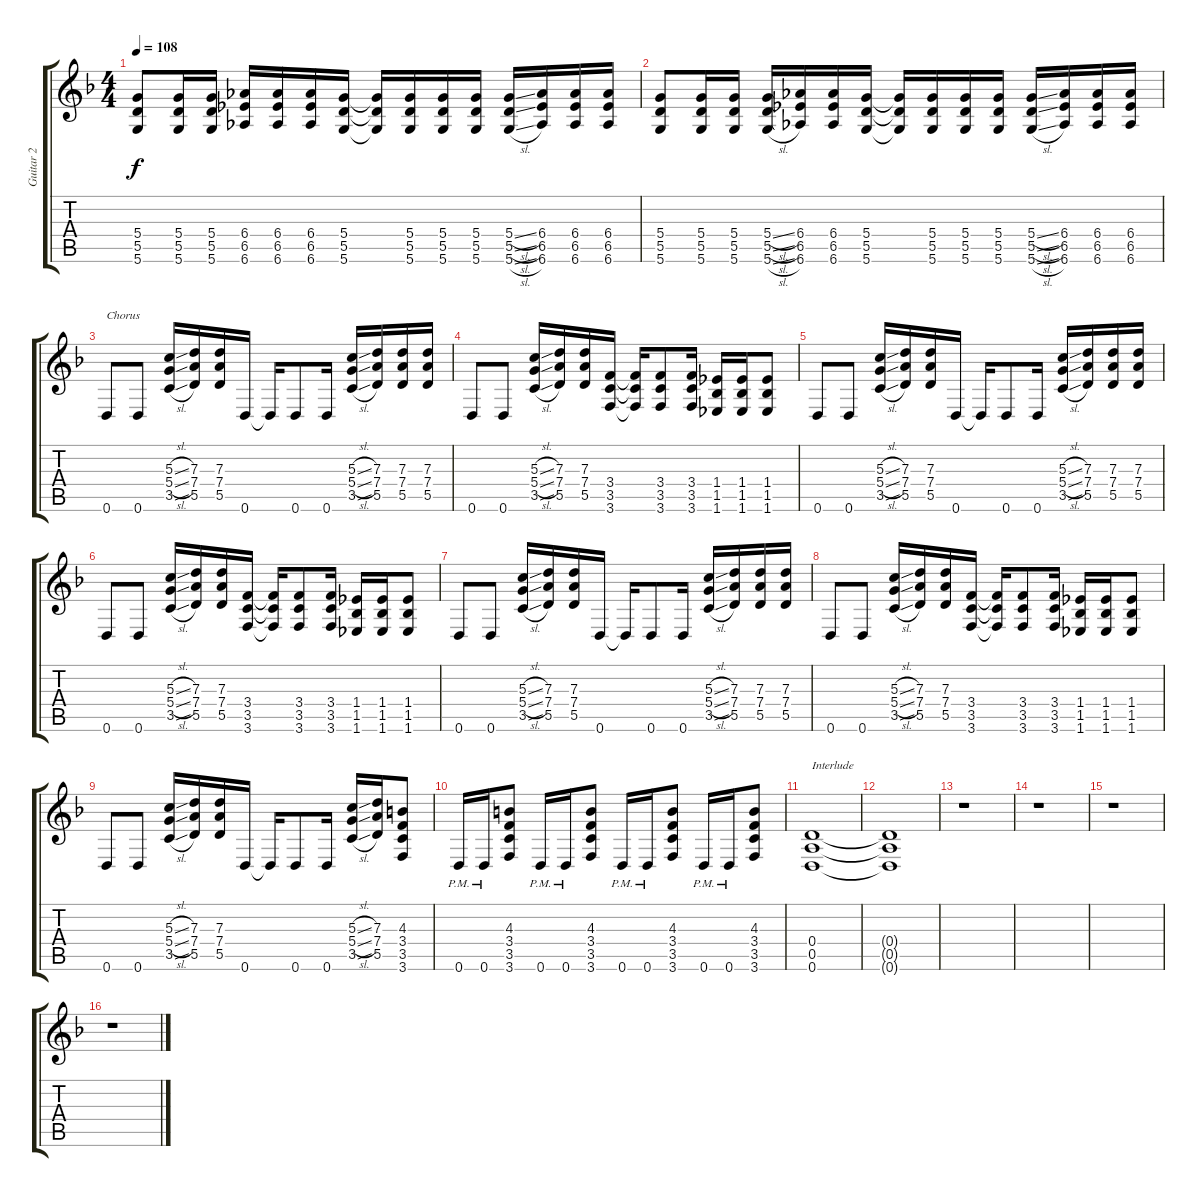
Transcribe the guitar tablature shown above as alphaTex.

\track ("Guitar 2" "Guitar 2") {instrument distortionguitar}
\staff {score tabs}
\tuning (E4 B3 G3 D3 A2 D2) {hide}
\ts (4 4)
\tempo 108
\clef g2
\ks f
(5.4 5.5 5.6).8{dy f} (5.4 5.5 5.6).16 (5.4 5.5 5.6).16 (6.4 6.5 6.6).16 (6.4 6.5 6.6).16 (6.4 6.5 6.6).16 (5.4 5.5 5.6).16 (5.4{t} 5.5{t} 5.6{t}).16 (5.4 5.5 5.6).16 (5.4 5.5 5.6).16 (5.4 5.5 5.6).16 (5.4{sl} 5.5{sl} 5.6{sl}).16 (6.4 6.5 6.6).16 (6.4 6.5 6.6).16 (6.4 6.5 6.6).16 |
(5.4 5.5 5.6).8 (5.4 5.5 5.6).16 (5.4 5.5 5.6).16 (5.4{sl} 5.5{sl} 5.6{sl}).16 (6.4 6.5 6.6).16 (6.4 6.5 6.6).16 (5.4 5.5 5.6).16 (5.4{t} 5.5{t} 5.6{t}).16 (5.4 5.5 5.6).16 (5.4 5.5 5.6).16 (5.4 5.5 5.6).16 (5.4{sl} 5.5{sl} 5.6{sl}).16 (6.4 6.5 6.6).16 (6.4 6.5 6.6).16 (6.4 6.5 6.6).16 |
0.6.8{txt "Chorus"} 0.6.8 (5.3{sl} 5.4{sl} 3.5{sl}).16 (7.3 7.4 5.5).16 (7.3 7.4 5.5).16 0.6.16 0.6{t}.16 0.6.8 0.6.16 (5.3{sl} 5.4{sl} 3.5{sl}).16 (7.3 7.4 5.5).16 (7.3 7.4 5.5).16 (7.3 7.4 5.5).16 |
0.6.8 0.6.8 (5.3{sl} 5.4{sl} 3.5{sl}).16 (7.3 7.4 5.5).16 (7.3 7.4 5.5).16 (3.4 3.5 3.6).16 (3.4{t} 3.5{t} 3.6{t}).16 (3.4 3.5 3.6).8 (3.4 3.5 3.6).16 (1.4 1.5 1.6).16 (1.4 1.5 1.6).16 (1.4 1.5 1.6).8 |
0.6.8 0.6.8 (5.3{sl} 5.4{sl} 3.5{sl}).16 (7.3 7.4 5.5).16 (7.3 7.4 5.5).16 0.6.16 0.6{t}.16 0.6.8 0.6.16 (5.3{sl} 5.4{sl} 3.5{sl}).16 (7.3 7.4 5.5).16 (7.3 7.4 5.5).16 (7.3 7.4 5.5).16 |
0.6.8 0.6.8 (5.3{sl} 5.4{sl} 3.5{sl}).16 (7.3 7.4 5.5).16 (7.3 7.4 5.5).16 (3.4 3.5 3.6).16 (3.4{t} 3.5{t} 3.6{t}).16 (3.4 3.5 3.6).8 (3.4 3.5 3.6).16 (1.4 1.5 1.6).16 (1.4 1.5 1.6).16 (1.4 1.5 1.6).8 |
0.6.8 0.6.8 (5.3{sl} 5.4{sl} 3.5{sl}).16 (7.3 7.4 5.5).16 (7.3 7.4 5.5).16 0.6.16 0.6{t}.16 0.6.8 0.6.16 (5.3{sl} 5.4{sl} 3.5{sl}).16 (7.3 7.4 5.5).16 (7.3 7.4 5.5).16 (7.3 7.4 5.5).16 |
0.6.8 0.6.8 (5.3{sl} 5.4{sl} 3.5{sl}).16 (7.3 7.4 5.5).16 (7.3 7.4 5.5).16 (3.4 3.5 3.6).16 (3.4{t} 3.5{t} 3.6{t}).16 (3.4 3.5 3.6).8 (3.4 3.5 3.6).16 (1.4 1.5 1.6).16 (1.4 1.5 1.6).16 (1.4 1.5 1.6).8 |
0.6.8 0.6.8 (5.3{sl} 5.4{sl} 3.5{sl}).16 (7.3 7.4 5.5).16 (7.3 7.4 5.5).16 0.6.16 0.6{t}.16 0.6.8 0.6.16 (5.3{sl} 5.4{sl} 3.5{sl}).16 (7.3 7.4 5.5).16 (4.3 3.4 3.5 3.6).8 |
0.6{pm}.16 0.6{pm}.16 (4.3 3.4 3.5 3.6).8 0.6{pm}.16 0.6{pm}.16 (4.3 3.4 3.5 3.6).8 0.6{pm}.16 0.6{pm}.16 (4.3 3.4 3.5 3.6).8 0.6{pm}.16 0.6{pm}.16 (4.3 3.4 3.5 3.6).8 |
(0.4 0.5 0.6).1{txt "Interlude"} |
(0.4{t} 0.5{t} 0.6{t}).1{volume 13} |
r.1 |
r.1 |
r.1 |
r.1
